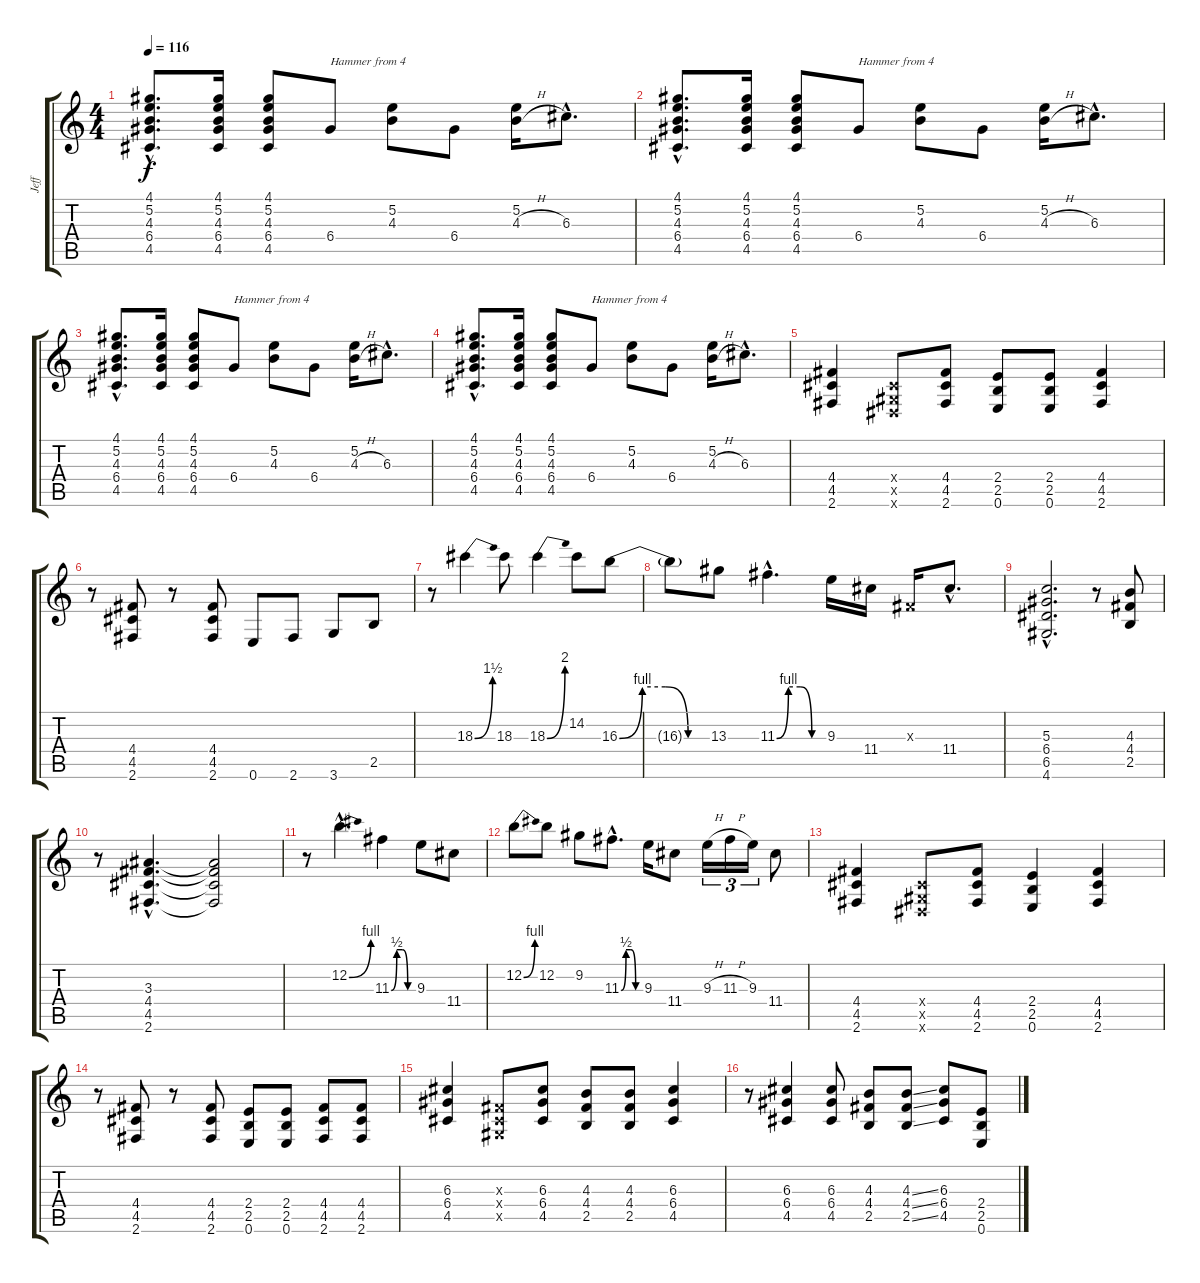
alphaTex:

\track ("Jeff" "Jeff") {instrument overdrivenguitar}
\staff {score tabs}
\tuning (E4 B3 G3 D3 A2 E2) {hide}
\ts (4 4)
\tempo 116
\clef g2
\ks c
(4.1{hac} 5.2{hac} 4.3{hac} 6.4{hac} 4.5{hac}).8{d dy f} (4.1 5.2 4.3 6.4 4.5).16 (4.1 5.2 4.3 6.4 4.5).8 6.4.8{txt "Hammer from 4"} (5.2 4.3).8 6.4.8 (5.2 4.3{h}).16 6.3{hac}.8{d} |
(4.1{hac} 5.2{hac} 4.3{hac} 6.4{hac} 4.5{hac}).8{d} (4.1 5.2 4.3 6.4 4.5).16 (4.1 5.2 4.3 6.4 4.5).8 6.4.8{txt "Hammer from 4"} (5.2 4.3).8 6.4.8 (5.2 4.3{h}).16 6.3{hac}.8{d} |
(4.1{hac} 5.2{hac} 4.3{hac} 6.4{hac} 4.5{hac}).8{d} (4.1 5.2 4.3 6.4 4.5).16 (4.1 5.2 4.3 6.4 4.5).8 6.4.8{txt "Hammer from 4"} (5.2 4.3).8 6.4.8 (5.2 4.3{h}).16 6.3{hac}.8{d} |
(4.1{hac} 5.2{hac} 4.3{hac} 6.4{hac} 4.5{hac}).8{d} (4.1 5.2 4.3 6.4 4.5).16 (4.1 5.2 4.3 6.4 4.5).8 6.4.8{txt "Hammer from 4"} (5.2 4.3).8 6.4.8 (5.2 4.3{h}).16 6.3{hac}.8{d} |
(4.4 4.5 2.6).4 (-1.4{x} -1.5{x} -1.6{x}).8 (4.4 4.5 2.6).8 (2.4 2.5 0.6).8 (2.4 2.5 0.6).8 (4.4 4.5 2.6).4 |
r.8 (4.4 4.5 2.6).8 r.8 (4.4 4.5 2.6).8 0.6.8 2.6.8 3.6.8 2.5.8 |
r.8 18.3{be (bend 0 0 60 6)}.4 18.3.8 18.3{be (bend 0 0 60 8)}.4 14.2.8 16.3{be (custom 0 0 15 4 30 4 45 0 60 0)}.8 |
16.3{t}.8 13.3.8 11.3{be (custom 0 0 15 4 30 4 45 0 60 0) hac}.4{d} 9.3.16 11.4.16 -1.3{x}.16 11.4{hac}.8{d} |
(5.3{hac} 6.4{hac} 6.5{hac} 4.6{hac}).2{d} r.8 (4.3 4.4 2.5).8 |
r.8 (3.3{hac} 4.4{hac} 4.5{hac} 2.6{hac}).4{d} (3.3{t} 4.4{t} 4.5{t} 2.6{t}).2 |
r.8 12.2{be (bend 0 0 60 4) hac}.4{d} 11.3{be (custom 0 0 15 2 30 2 45 0 60 0)}.4 9.3.8 11.4.8 |
12.2{be (bend 0 0 60 4)}.8 12.2.8 9.2.8 11.3{be (custom 0 0 15 2 30 2 45 0 60 0) hac}.8{d} 9.3.16 11.4.8 9.3{h}.16{tu (3 2)} 11.3{h}.16{tu (3 2)} 9.3.16{tu (3 2)} 11.4.8 |
(4.4 4.5 2.6).4 (-1.4{x} -1.5{x} -1.6{x}).8 (4.4 4.5 2.6).8 (2.4 2.5 0.6).4 (4.4 4.5 2.6).4 |
r.8 (4.4 4.5 2.6).8 r.8 (4.4 4.5 2.6).8 (2.4 2.5 0.6).8 (2.4 2.5 0.6).8 (4.4 4.5 2.6).8 (4.4 4.5 2.6).8 |
(6.3 6.4 4.5).4 (-1.3{x} -1.4{x} -1.5{x}).8 (6.3 6.4 4.5).8 (4.3 4.4 2.5).8 (4.3 4.4 2.5).8 (6.3 6.4 4.5).4 |
r.8 (6.3 6.4 4.5).4 (6.3 6.4 4.5).8 (4.3 4.4 2.5).8 (4.3{ss} 4.4{ss} 2.5{ss}).8 (6.3 6.4 4.5).8 (2.4 2.5 0.6).8
